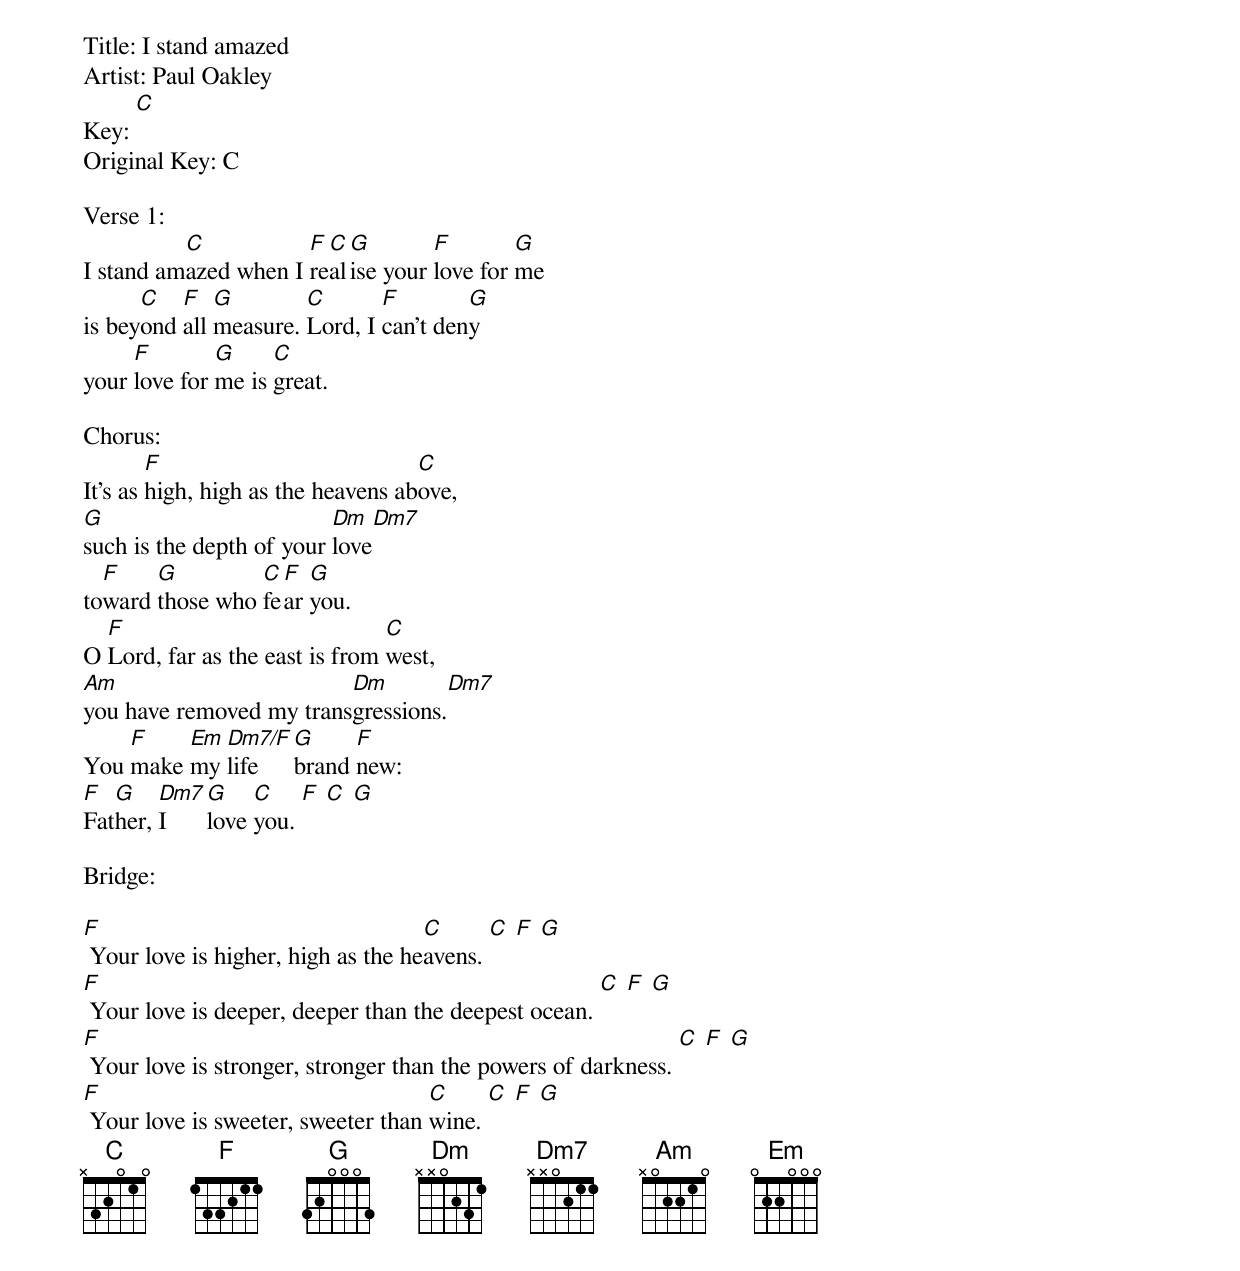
Title: I stand amazed
Artist: Paul Oakley
Key: [C]
Original Key: C

Verse 1:
I stand am[C]azed when I [F]re[C]al[G]ise your [F]love for [G]me
is bey[C]ond [F]all [G]measure. [C]Lord, I [F]can't den[G]y
your [F]love for [G]me is [C]great.

Chorus:
It's as [F]high, high as the heavens ab[C]ove,
[G]such is the depth of your [Dm]love[Dm7]
to[F]ward [G]those who [C]fe[F]ar [G]you.
O [F]Lord, far as the east is from [C]west,
[Am]you have removed my trans[Dm]gressions.[Dm7]
You [F]make [Em]my [Dm7/F]life [G]brand [F]new:
[F]Fat[G]her, [Dm7]I [G]love [C]you. [F] [C] [G]

Bridge:

[F] Your love is higher, high as the he[C]avens. [C] [F] [G]
[F] Your love is deeper, deeper than the deepest ocean. [C] [F] [G]
[F] Your love is stronger, stronger than the powers of darkness. [C] [F] [G]
[F] Your love is sweeter, sweeter than [C]wine. [C] [F] [G]
